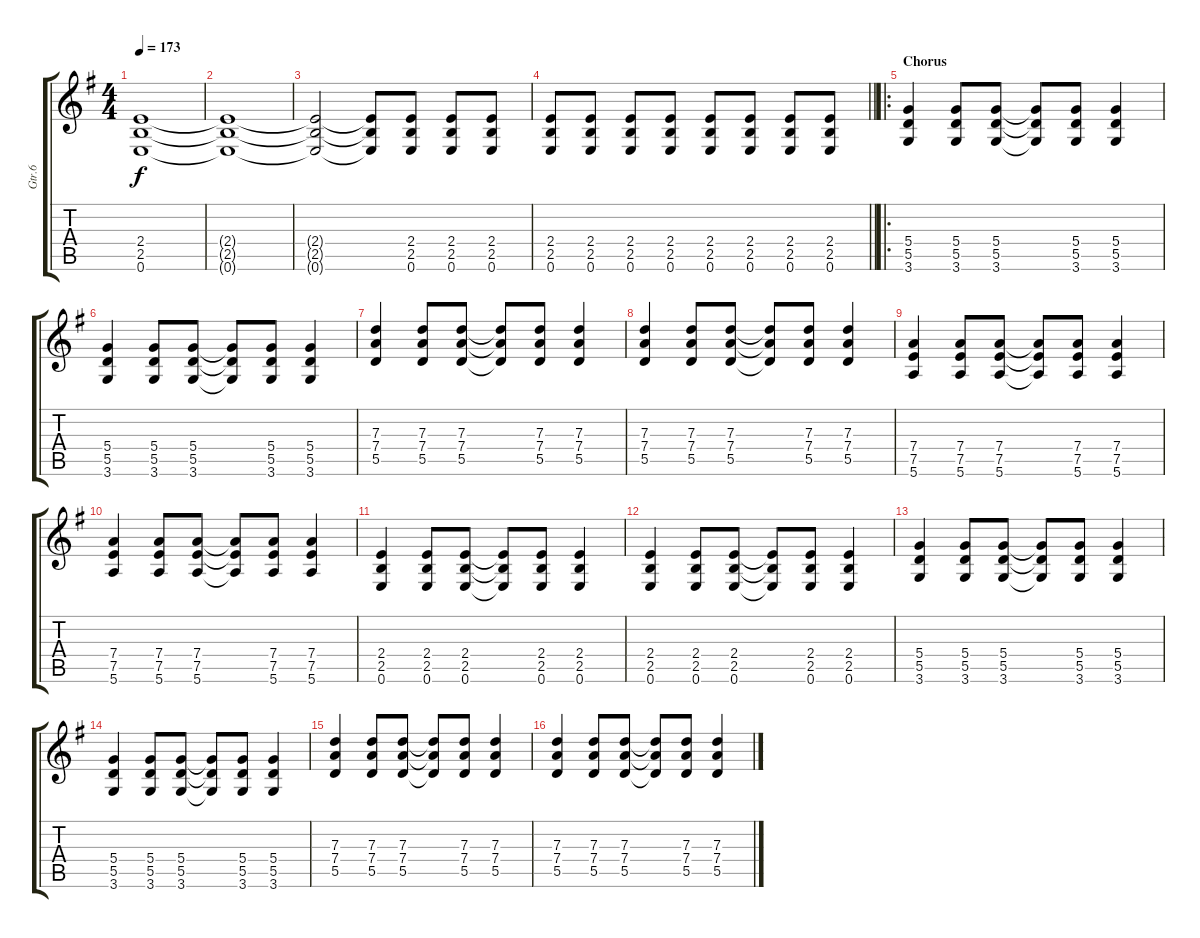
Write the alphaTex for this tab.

\track ("Gtr.6" "Gtr.6") {instrument acousticguitarsteel}
\staff {score tabs}
\tuning (E4 B3 G3 D3 A2 E2) {hide}
\ts (4 4)
\tempo 173
\clef g2
\ks g
(2.4 2.5 0.6).1{dy f} |
(2.4{t} 2.5{t} 0.6{t}).1 |
(2.4{t} 2.5{t} 0.6{t}).2 (2.4{t} 2.5{t} 0.6{t}).8 (2.4 2.5 0.6).8 (2.4 2.5 0.6).8 (2.4 2.5 0.6).8 |
\barLineRight lightlight
(2.4 2.5 0.6).8 (2.4 2.5 0.6).8 (2.4 2.5 0.6).8 (2.4 2.5 0.6).8 (2.4 2.5 0.6).8 (2.4 2.5 0.6).8 (2.4 2.5 0.6).8 (2.4 2.5 0.6).8 |
\ro
\section ("" "Chorus")
(5.4 5.5 3.6).4 (5.4 5.5 3.6).8 (5.4 5.5 3.6).8 (5.4{t} 5.5{t} 3.6{t}).8 (5.4 5.5 3.6).8 (5.4 5.5 3.6).4 |
(5.4 5.5 3.6).4 (5.4 5.5 3.6).8 (5.4 5.5 3.6).8 (5.4{t} 5.5{t} 3.6{t}).8 (5.4 5.5 3.6).8 (5.4 5.5 3.6).4 |
(7.3 7.4 5.5).4 (7.3 7.4 5.5).8 (7.3 7.4 5.5).8 (7.3{t} 7.4{t} 5.5{t}).8 (7.3 7.4 5.5).8 (7.3 7.4 5.5).4 |
(7.3 7.4 5.5).4 (7.3 7.4 5.5).8 (7.3 7.4 5.5).8 (7.3{t} 7.4{t} 5.5{t}).8 (7.3 7.4 5.5).8 (7.3 7.4 5.5).4 |
(7.4 7.5 5.6).4 (7.4 7.5 5.6).8 (7.4 7.5 5.6).8 (7.4{t} 7.5{t} 5.6{t}).8 (7.4 7.5 5.6).8 (7.4 7.5 5.6).4 |
(7.4 7.5 5.6).4 (7.4 7.5 5.6).8 (7.4 7.5 5.6).8 (7.4{t} 7.5{t} 5.6{t}).8 (7.4 7.5 5.6).8 (7.4 7.5 5.6).4 |
(2.4 2.5 0.6).4 (2.4 2.5 0.6).8 (2.4 2.5 0.6).8 (2.4{t} 2.5{t} 0.6{t}).8 (2.4 2.5 0.6).8 (2.4 2.5 0.6).4 |
(2.4 2.5 0.6).4 (2.4 2.5 0.6).8 (2.4 2.5 0.6).8 (2.4{t} 2.5{t} 0.6{t}).8 (2.4 2.5 0.6).8 (2.4 2.5 0.6).4 |
(5.4 5.5 3.6).4 (5.4 5.5 3.6).8 (5.4 5.5 3.6).8 (5.4{t} 5.5{t} 3.6{t}).8 (5.4 5.5 3.6).8 (5.4 5.5 3.6).4 |
(5.4 5.5 3.6).4 (5.4 5.5 3.6).8 (5.4 5.5 3.6).8 (5.4{t} 5.5{t} 3.6{t}).8 (5.4 5.5 3.6).8 (5.4 5.5 3.6).4 |
(7.3 7.4 5.5).4 (7.3 7.4 5.5).8 (7.3 7.4 5.5).8 (7.3{t} 7.4{t} 5.5{t}).8 (7.3 7.4 5.5).8 (7.3 7.4 5.5).4 |
(7.3 7.4 5.5).4 (7.3 7.4 5.5).8 (7.3 7.4 5.5).8 (7.3{t} 7.4{t} 5.5{t}).8 (7.3 7.4 5.5).8 (7.3 7.4 5.5).4
